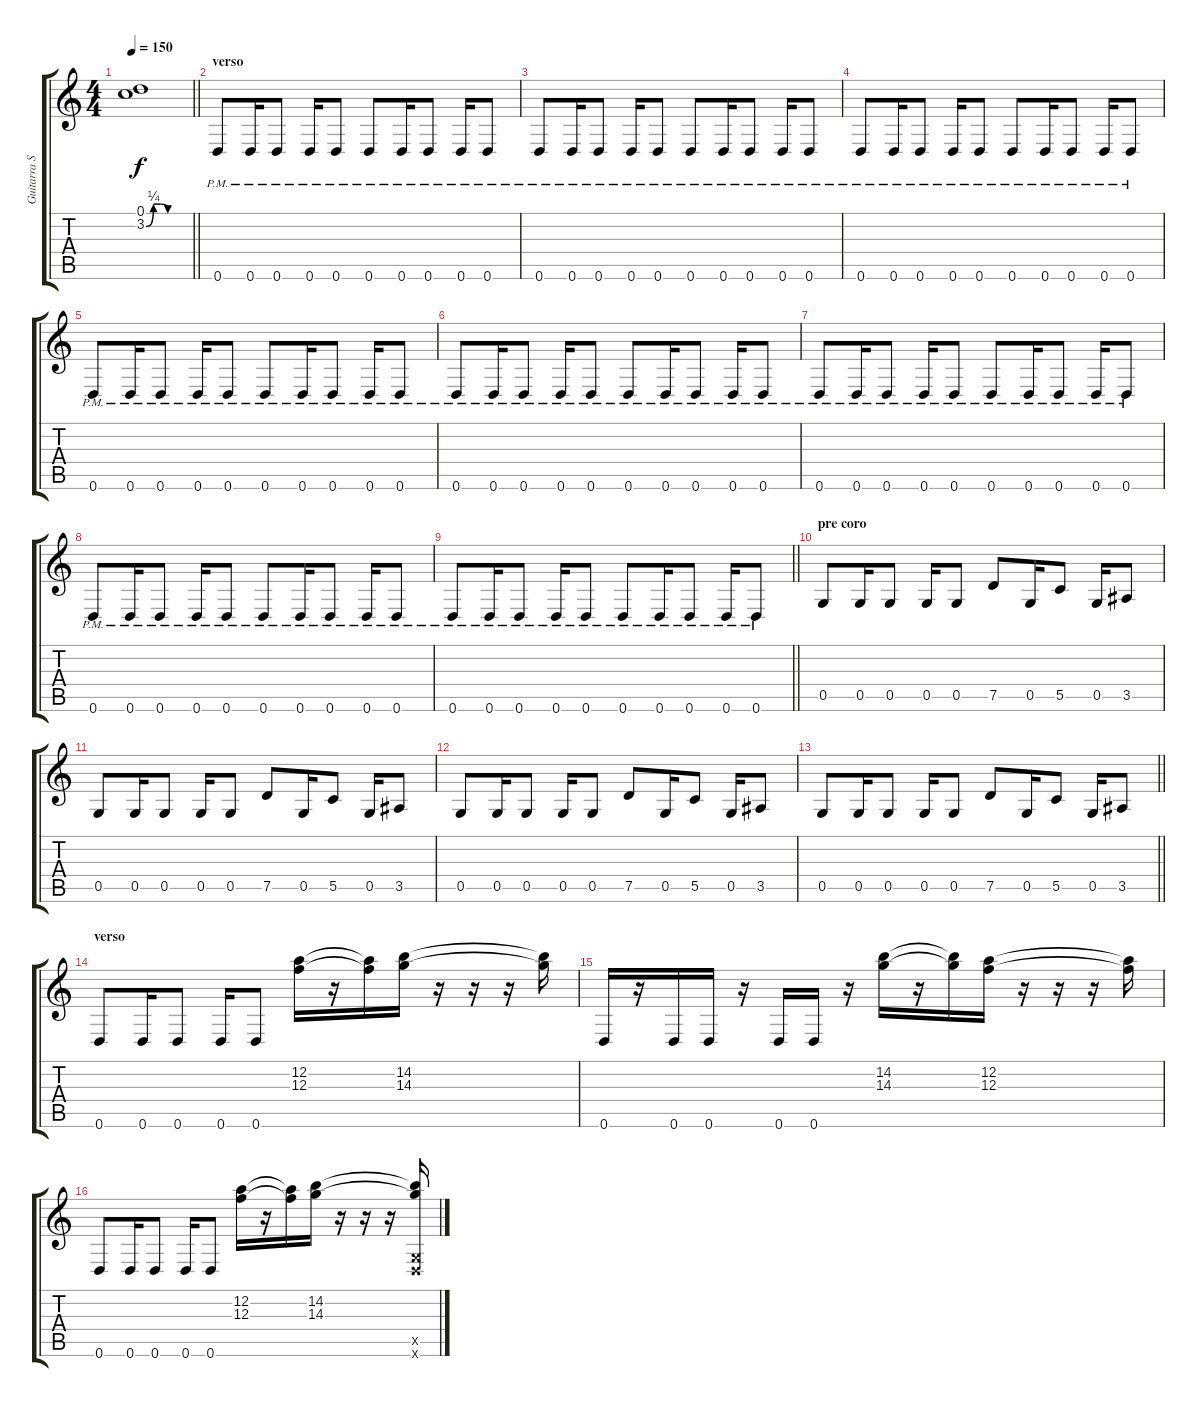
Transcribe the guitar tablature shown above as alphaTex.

\track ("Guitarra Solo" "Guitarra S") {instrument overdrivenguitar}
\staff {score tabs}
\tuning (D4 A3 F3 C3 G2 D2) {hide}
\ts (4 4)
\tempo 150
\clef g2
\barLineRight lightlight
\ks c
(0.1 3.2{be (custom 0 0 10 1 20 1 30 0 60 0)}).1{dy f} |
\section ("" "verso")
0.6{pm}.8 0.6{pm}.16 0.6{pm}.8 0.6{pm}.16 0.6{pm}.8 0.6{pm}.8 0.6{pm}.16 0.6{pm}.8 0.6{pm}.16 0.6{pm}.8 |
0.6{pm}.8 0.6{pm}.16 0.6{pm}.8 0.6{pm}.16 0.6{pm}.8 0.6{pm}.8 0.6{pm}.16 0.6{pm}.8 0.6{pm}.16 0.6{pm}.8 |
0.6{pm}.8 0.6{pm}.16 0.6{pm}.8 0.6{pm}.16 0.6{pm}.8 0.6{pm}.8 0.6{pm}.16 0.6{pm}.8 0.6{pm}.16 0.6{pm}.8 |
0.6{pm}.8 0.6{pm}.16 0.6{pm}.8 0.6{pm}.16 0.6{pm}.8 0.6{pm}.8 0.6{pm}.16 0.6{pm}.8 0.6{pm}.16 0.6{pm}.8 |
0.6{pm}.8 0.6{pm}.16 0.6{pm}.8 0.6{pm}.16 0.6{pm}.8 0.6{pm}.8 0.6{pm}.16 0.6{pm}.8 0.6{pm}.16 0.6{pm}.8 |
0.6{pm}.8 0.6{pm}.16 0.6{pm}.8 0.6{pm}.16 0.6{pm}.8 0.6{pm}.8 0.6{pm}.16 0.6{pm}.8 0.6{pm}.16 0.6{pm}.8 |
0.6{pm}.8 0.6{pm}.16 0.6{pm}.8 0.6{pm}.16 0.6{pm}.8 0.6{pm}.8 0.6{pm}.16 0.6{pm}.8 0.6{pm}.16 0.6{pm}.8 |
\barLineRight lightlight
0.6{pm}.8 0.6{pm}.16 0.6{pm}.8 0.6{pm}.16 0.6{pm}.8 0.6{pm}.8 0.6{pm}.16 0.6{pm}.8 0.6{pm}.16 0.6{pm}.8 |
\section ("" "pre coro")
0.5.8 0.5.16 0.5.8 0.5.16 0.5.8 7.5.8 0.5.16 5.5.8 0.5.16 3.5.8 |
0.5.8 0.5.16 0.5.8 0.5.16 0.5.8 7.5.8 0.5.16 5.5.8 0.5.16 3.5.8 |
0.5.8 0.5.16 0.5.8 0.5.16 0.5.8 7.5.8 0.5.16 5.5.8 0.5.16 3.5.8 |
\barLineRight lightlight
0.5.8 0.5.16 0.5.8 0.5.16 0.5.8 7.5.8 0.5.16 5.5.8 0.5.16 3.5.8 |
\section ("" "verso")
0.6.8 0.6.16 0.6.8 0.6.16 0.6.8 (12.2 12.3).16 r.16 (12.2{t} 12.3{t}).16 (14.2 14.3).16 r.16 r.16 r.16 (14.2{t} 14.3{t}).16 |
0.6.16 r.16 0.6.16 0.6.16 r.16 0.6.16 0.6.16 r.16 (14.2 14.3).16 r.16 (14.2{t} 14.3{t}).16 (12.2 12.3).16 r.16 r.16 r.16 (12.2{t} 12.3{t}).16 |
0.6.8 0.6.16 0.6.8 0.6.16 0.6.8 (12.2 12.3).16 r.16 (12.2{t} 12.3{t}).16 (14.2 14.3).16 r.16 r.16 r.16 (14.2{t} 14.3{t} 0.5{x} 0.6{x}).16
